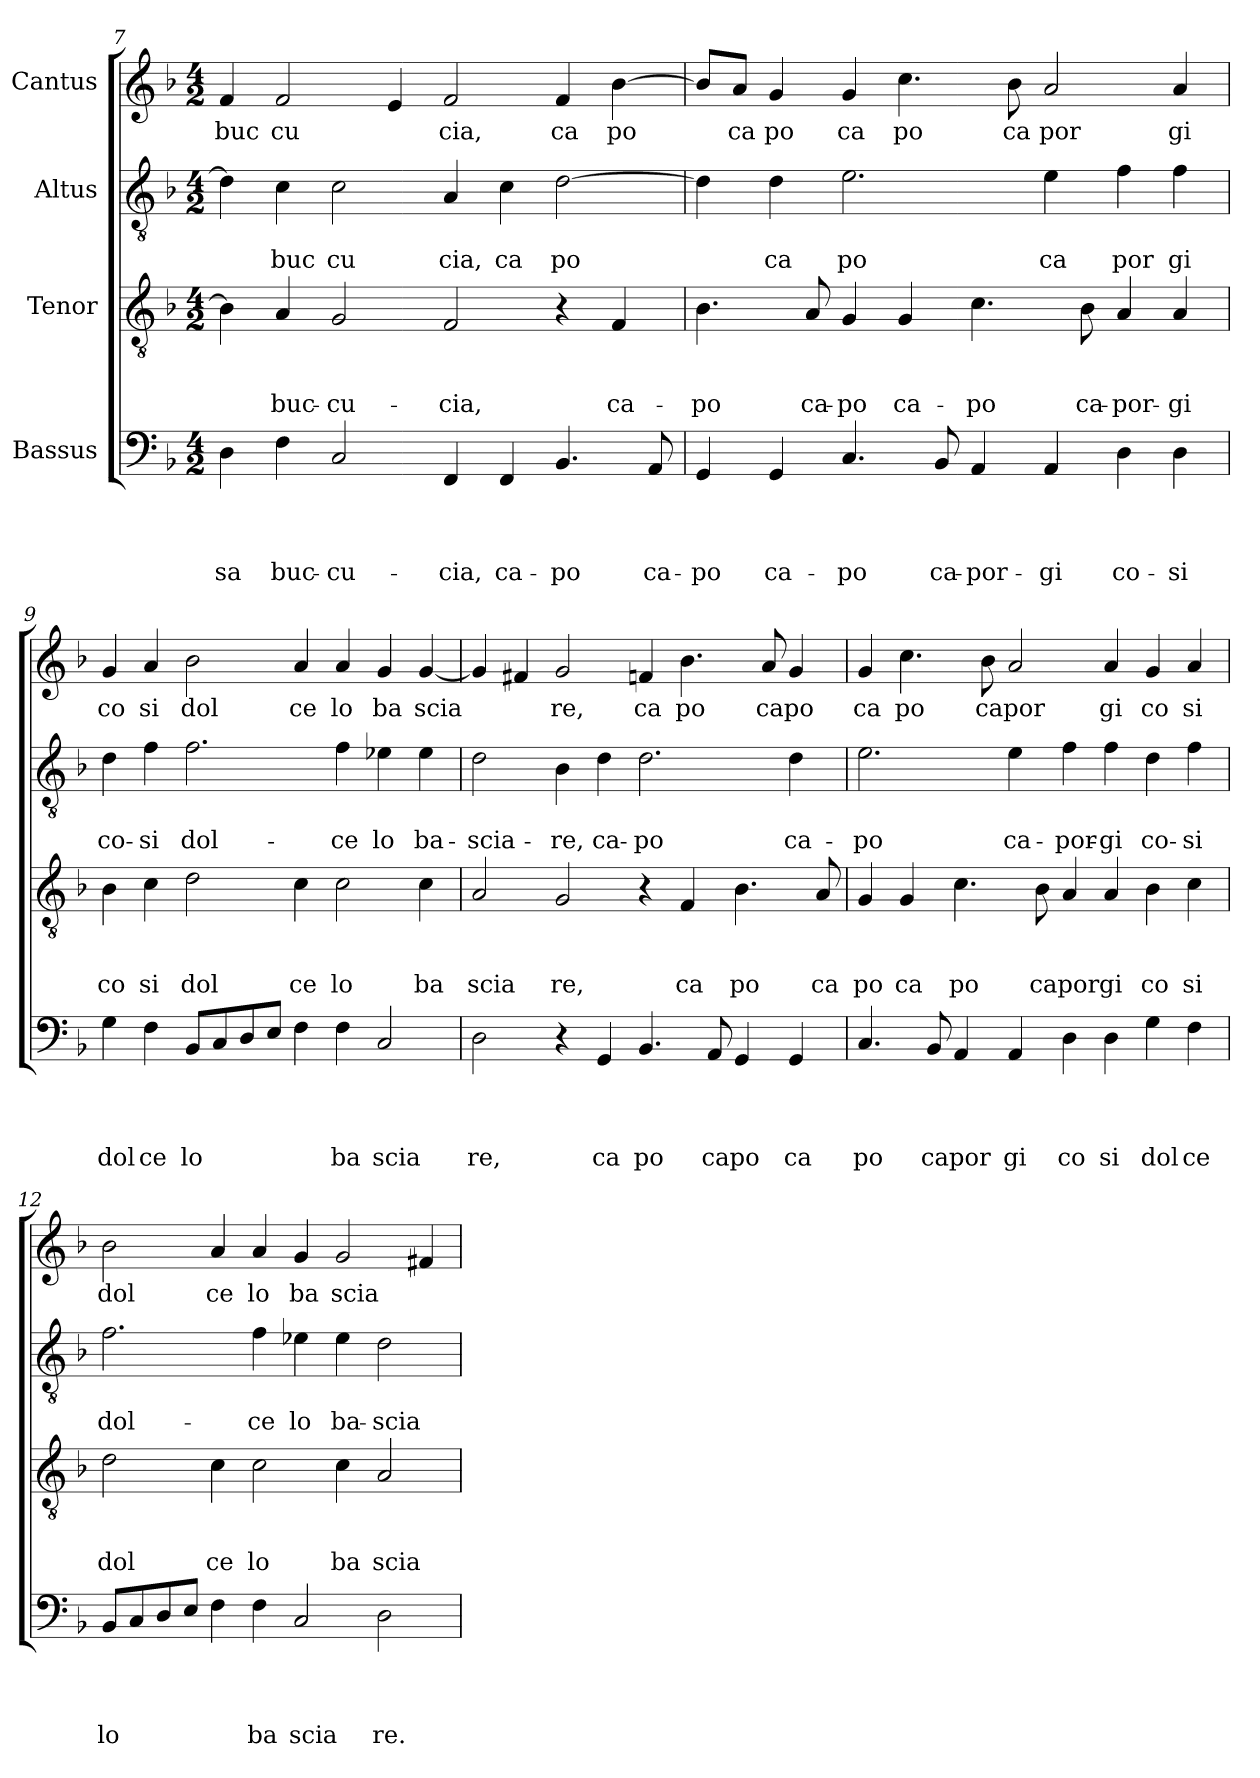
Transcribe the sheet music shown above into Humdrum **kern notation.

**kern	**text	**text	**text	**text	**kern	**text	**text	**text	**kern	**text	**text	**kern	**text
*part4	*part4	*part4	*part4	*part4	*part3	*part3	*part3	*part3	*part2	*part2	*part2	*part1	*part1
*staff4	*staff4	*staff4	*staff4	*staff4	*staff3	*staff3	*staff3	*staff3	*staff2	*staff2	*staff2	*staff1	*staff1
*I"Bassus	*	*	*	*	*I"Tenor	*	*	*	*I"Altus	*	*	*I"Cantus	*
*clefF4	*	*	*	*	*clefGv2	*	*	*	*clefGv2	*	*	*clefG2	*
*ITrd-3c-5	*	*	*	*	*	*	*	*	*ITrd-3c-5	*	*	*ITrd-3c-5	*
*k[b-e-]	*	*	*	*	*k[b-]	*	*	*	*k[b-e-]	*	*	*k[b-e-]	*
*B-:	*	*	*	*	*F:	*	*	*	*B-:	*	*	*B-:	*
*M4/2	*	*	*	*	*M4/2	*	*	*	*M4/2	*	*	*M4/2	*
=7	=7	=7	=7	=7	=7	=7	=7	=7	=7	=7	=7	=7	=7
!	!	!	!	!LO:LY:b	!	!	!	!	!	!	!	!	!LO:LY:b
4G\	.	.	.	-sa	4B-\]	.	.	.	4g\]	.	.	4b-/	buc
!	!	!	!	!LO:LY:b	!	!	!	!LO:LY:b	!	!	!LO:LY:b	!	!LO:LY:b
4B-\	.	.	.	buc-	4A/	.	.	buc-	4f\	.	buc	2b-/	cu
!	!	!	!	!LO:LY:b	!	!	!	!LO:LY:b	!	!	!LO:LY:b	!	!
2F/	.	.	.	-cu-	2G/	.	.	-cu-	2f\	.	cu	.	.
.	.	.	.	.	.	.	.	.	.	.	.	4a/	.
!	!	!	!	!LO:LY:b	!	!	!	!LO:LY:b	!	!	!LO:LY:b	!	!LO:LY:b
4BB-/	.	.	.	-cia,	2F/	.	.	-cia,	4d/	.	cia,	2b-/	cia,
!	!	!	!	!LO:LY:b	!	!	!	!	!	!	!LO:LY:b	!	!
4BB-/	.	.	.	ca-	.	.	.	.	4f\	.	ca	.	.
!	!	!	!	!LO:LY:b	!	!	!	!	!	!	!LO:LY:b	!	!LO:LY:b
4.E-/	.	.	.	-po	4r	.	.	.	[>2g\	.	po	4b-/	ca
!	!	!	!	!	!	!	!	!LO:LY:b	!	!	!	!	!LO:LY:b
.	.	.	.	.	4F/	.	.	ca-	.	.	.	[>4ee-\	po
!	!	!	!	!LO:LY:b	!	!	!	!	!	!	!	!	!
8D/	.	.	.	ca-	.	.	.	.	.	.	.	.	.
=8	=8	=8	=8	=8	=8	=8	=8	=8	=8	=8	=8	=8	=8
!	!	!	!	!LO:LY:b	!	!	!	!LO:LY:b	!	!	!	!	!
4C/	.	.	.	-po	4.B-\	.	.	-po	4g\]	.	.	8ee-/L]	.
!	!	!	!	!	!	!	!	!	!	!	!	!	!LO:LY:b
.	.	.	.	.	.	.	.	.	.	.	.	8dd/J	ca
!	!	!	!	!LO:LY:b	!	!	!	!	!	!	!LO:LY:b	!	!LO:LY:b
4C/	.	.	.	ca-	.	.	.	.	4g\	.	ca	4cc/	po
!	!	!	!	!	!	!	!	!LO:LY:b	!	!	!	!	!
.	.	.	.	.	8A/	.	.	ca-	.	.	.	.	.
!	!	!	!	!LO:LY:b	!	!	!	!LO:LY:b	!	!	!LO:LY:b	!	!LO:LY:b
4.F/	.	.	.	-po	4G/	.	.	-po	2.a\	.	po	4cc/	ca
!	!	!	!	!	!	!	!	!LO:LY:b	!	!	!	!	!LO:LY:b
.	.	.	.	.	4G/	.	.	ca-	.	.	.	4.ff\	po
!	!	!	!	!LO:LY:b	!	!	!	!	!	!	!	!	!
8E-/	.	.	.	ca-	.	.	.	.	.	.	.	.	.
!	!	!	!	!LO:LY:b	!	!	!	!LO:LY:b	!	!	!	!	!
4D/	.	.	.	-por-	4.c\	.	.	-po	.	.	.	.	.
!	!	!	!	!	!	!	!	!	!	!	!	!	!LO:LY:b
.	.	.	.	.	.	.	.	.	.	.	.	8ee-\	ca
!	!	!	!	!LO:LY:b	!	!	!	!	!	!	!LO:LY:b	!	!LO:LY:b
4D/	.	.	.	-gi	.	.	.	.	4a\	.	ca	2dd/	por
!	!	!	!	!	!	!	!	!LO:LY:b	!	!	!	!	!
.	.	.	.	.	8B-\	.	.	ca-	.	.	.	.	.
!	!	!	!	!LO:LY:b	!	!	!	!LO:LY:b	!	!	!LO:LY:b	!	!
4G\	.	.	.	co-	4A/	.	.	-por-	4b-\	.	por	.	.
!	!	!	!	!LO:LY:b	!	!	!	!LO:LY:b	!	!	!LO:LY:b	!	!LO:LY:b
4G\	.	.	.	-si	4A/	.	.	-gi	4b-\	.	gi	4dd/	gi
!!LO:LB:g=z
=9	=9	=9	=9	=9	=9	=9	=9	=9	=9	=9	=9	=9	=9
!	!	!	!	!LO:LY:b	!	!	!	!LO:LY:b	!	!	!LO:LY:b	!	!LO:LY:b
4c\	.	.	.	dol	4B-\	.	.	co	4g\	.	co-	4cc/	co
!	!	!	!	!LO:LY:b	!	!	!	!LO:LY:b	!	!	!LO:LY:b	!	!LO:LY:b
4B-\	.	.	.	ce	4c\	.	.	si	4b-\	.	-si	4dd/	si
!	!	!	!	!LO:LY:b	!	!	!	!LO:LY:b	!	!	!LO:LY:b	!	!LO:LY:b
8E-/L	.	.	.	lo	2d\	.	.	dol	2.b-\	.	dol-	2ee-\	dol
8F/	.	.	.	.	.	.	.	.	.	.	.	.	.
8G/	.	.	.	.	.	.	.	.	.	.	.	.	.
8A/J	.	.	.	.	.	.	.	.	.	.	.	.	.
!	!	!	!	!	!	!	!	!LO:LY:b	!	!	!	!	!LO:LY:b
4B-\	.	.	.	.	4c\	.	.	ce	.	.	.	4dd/	ce
!	!	!	!	!LO:LY:b	!	!	!	!LO:LY:b	!	!	!LO:LY:b	!	!LO:LY:b
4B-\	.	.	.	ba	2c\	.	.	lo	4b-\	.	-ce	4dd/	lo
!	!	!	!	!LO:LY:b	!	!	!	!	!	!	!LO:LY:b	!	!LO:LY:b
2F/	.	.	.	scia	.	.	.	.	4a-X\	.	lo	4cc/	ba
!	!	!	!	!	!	!	!	!LO:LY:b	!	!	!LO:LY:b	!	!LO:LY:b
.	.	.	.	.	4c\	.	.	ba	4a-\	.	ba-	[<4cc/	scia
=10	=10	=10	=10	=10	=10	=10	=10	=10	=10	=10	=10	=10	=10
!	!	!	!	!LO:LY:b	!	!	!	!LO:LY:b	!	!	!LO:LY:b	!	!
2G\	.	.	.	re,	2A/	.	.	scia	2g\	.	-scia-	4cc/]	.
.	.	.	.	.	.	.	.	.	.	.	.	4b/	.
!	!	!	!	!	!	!	!	!LO:LY:b	!	!	!LO:LY:b	!	!LO:LY:b
4r	.	.	.	.	2G/	.	.	re,	4e-\	.	-re,	2cc/	re,
!	!	!	!	!LO:LY:b	!	!	!	!	!	!	!LO:LY:b	!	!
4C/	.	.	.	ca	.	.	.	.	4g\	.	ca-	.	.
!	!	!	!	!LO:LY:b	!	!	!	!	!	!	!LO:LY:b	!	!LO:LY:b
4.E-/	.	.	.	po	4r	.	.	.	2.g\	.	-po	4b-X/	ca
!	!	!	!	!	!	!	!	!LO:LY:b	!	!	!	!	!LO:LY:b
.	.	.	.	.	4F/	.	.	ca	.	.	.	4.ee-\	po
!	!	!	!	!LO:LY:b	!	!	!	!	!	!	!	!	!
8D/	.	.	.	ca	.	.	.	.	.	.	.	.	.
!	!	!	!	!LO:LY:b	!	!	!	!LO:LY:b	!	!	!	!	!
4C/	.	.	.	po	4.B-\	.	.	po	.	.	.	.	.
!	!	!	!	!	!	!	!	!	!	!	!	!	!LO:LY:b
.	.	.	.	.	.	.	.	.	.	.	.	8dd/	ca
!	!	!	!	!LO:LY:b	!	!	!	!	!	!	!LO:LY:b	!	!LO:LY:b
4C/	.	.	.	ca	.	.	.	.	4g\	.	ca-	4cc/	po
!	!	!	!	!	!	!	!	!LO:LY:b	!	!	!	!	!
.	.	.	.	.	8A/	.	.	ca	.	.	.	.	.
=11	=11	=11	=11	=11	=11	=11	=11	=11	=11	=11	=11	=11	=11
!	!	!	!	!LO:LY:b	!	!	!	!LO:LY:b	!	!	!LO:LY:b	!	!LO:LY:b
4.F/	.	.	.	po	4G/	.	.	po	2.a\	.	-po	4cc/	ca
!	!	!	!	!	!	!	!	!LO:LY:b	!	!	!	!	!LO:LY:b
.	.	.	.	.	4G/	.	.	ca	.	.	.	4.ff\	po
!	!	!	!	!LO:LY:b	!	!	!	!	!	!	!	!	!
8E-/	.	.	.	ca	.	.	.	.	.	.	.	.	.
!	!	!	!	!LO:LY:b	!	!	!	!LO:LY:b	!	!	!	!	!
4D/	.	.	.	por	4.c\	.	.	po	.	.	.	.	.
!	!	!	!	!	!	!	!	!	!	!	!	!	!LO:LY:b
.	.	.	.	.	.	.	.	.	.	.	.	8ee-\	ca
!	!	!	!	!LO:LY:b	!	!	!	!	!	!	!LO:LY:b	!	!LO:LY:b
4D/	.	.	.	gi	.	.	.	.	4a\	.	ca-	2dd/	por
!	!	!	!	!	!	!	!	!LO:LY:b	!	!	!	!	!
.	.	.	.	.	8B-\	.	.	ca	.	.	.	.	.
!	!	!	!	!LO:LY:b	!	!	!	!LO:LY:b	!	!	!LO:LY:b	!	!
4G\	.	.	.	co	4A/	.	.	por	4b-\	.	-por-	.	.
!	!	!	!	!LO:LY:b	!	!	!	!LO:LY:b	!	!	!LO:LY:b	!	!LO:LY:b
4G\	.	.	.	si	4A/	.	.	gi	4b-\	.	-gi	4dd/	gi
!	!	!	!	!LO:LY:b	!	!	!	!LO:LY:b	!	!	!LO:LY:b	!	!LO:LY:b
4c\	.	.	.	dol	4B-\	.	.	co	4g\	.	co-	4cc/	co
!	!	!	!	!LO:LY:b	!	!	!	!LO:LY:b	!	!	!LO:LY:b	!	!LO:LY:b
4B-\	.	.	.	ce	4c\	.	.	si	4b-\	.	-si	4dd/	si
=12	=12	=12	=12	=12	=12	=12	=12	=12	=12	=12	=12	=12	=12
!	!	!	!	!LO:LY:b	!	!	!	!LO:LY:b	!	!	!LO:LY:b	!	!LO:LY:b
8E-/L	.	.	.	lo	2d\	.	.	dol	2.b-\	.	dol-	2ee-\	dol
8F/	.	.	.	.	.	.	.	.	.	.	.	.	.
8G/	.	.	.	.	.	.	.	.	.	.	.	.	.
8A/J	.	.	.	.	.	.	.	.	.	.	.	.	.
!	!	!	!	!	!	!	!	!LO:LY:b	!	!	!	!	!LO:LY:b
4B-\	.	.	.	.	4c\	.	.	ce	.	.	.	4dd/	ce
!	!	!	!	!LO:LY:b	!	!	!	!LO:LY:b	!	!	!LO:LY:b	!	!LO:LY:b
4B-\	.	.	.	ba	2c\	.	.	lo	4b-\	.	-ce	4dd/	lo
!	!	!	!	!LO:LY:b	!	!	!	!	!	!	!LO:LY:b	!	!LO:LY:b
2F/	.	.	.	scia	.	.	.	.	4a-X\	.	lo	4cc/	ba
!	!	!	!	!	!	!	!	!LO:LY:b	!	!	!LO:LY:b	!	!LO:LY:b
.	.	.	.	.	4c\	.	.	ba	4a-\	.	ba-	2cc/	scia
!	!	!	!	!LO:LY:b	!	!	!	!LO:LY:b	!	!	!LO:LY:b	!	!
2G\	.	.	.	re.	2A/	.	.	scia	2g\	.	-scia-	.	.
.	.	.	.	.	.	.	.	.	.	.	.	4b/	.
=	=	=	=	=	=	=	=	=	=	=	=	=	=
*-	*-	*-	*-	*-	*-	*-	*-	*-	*-	*-	*-	*-	*-
